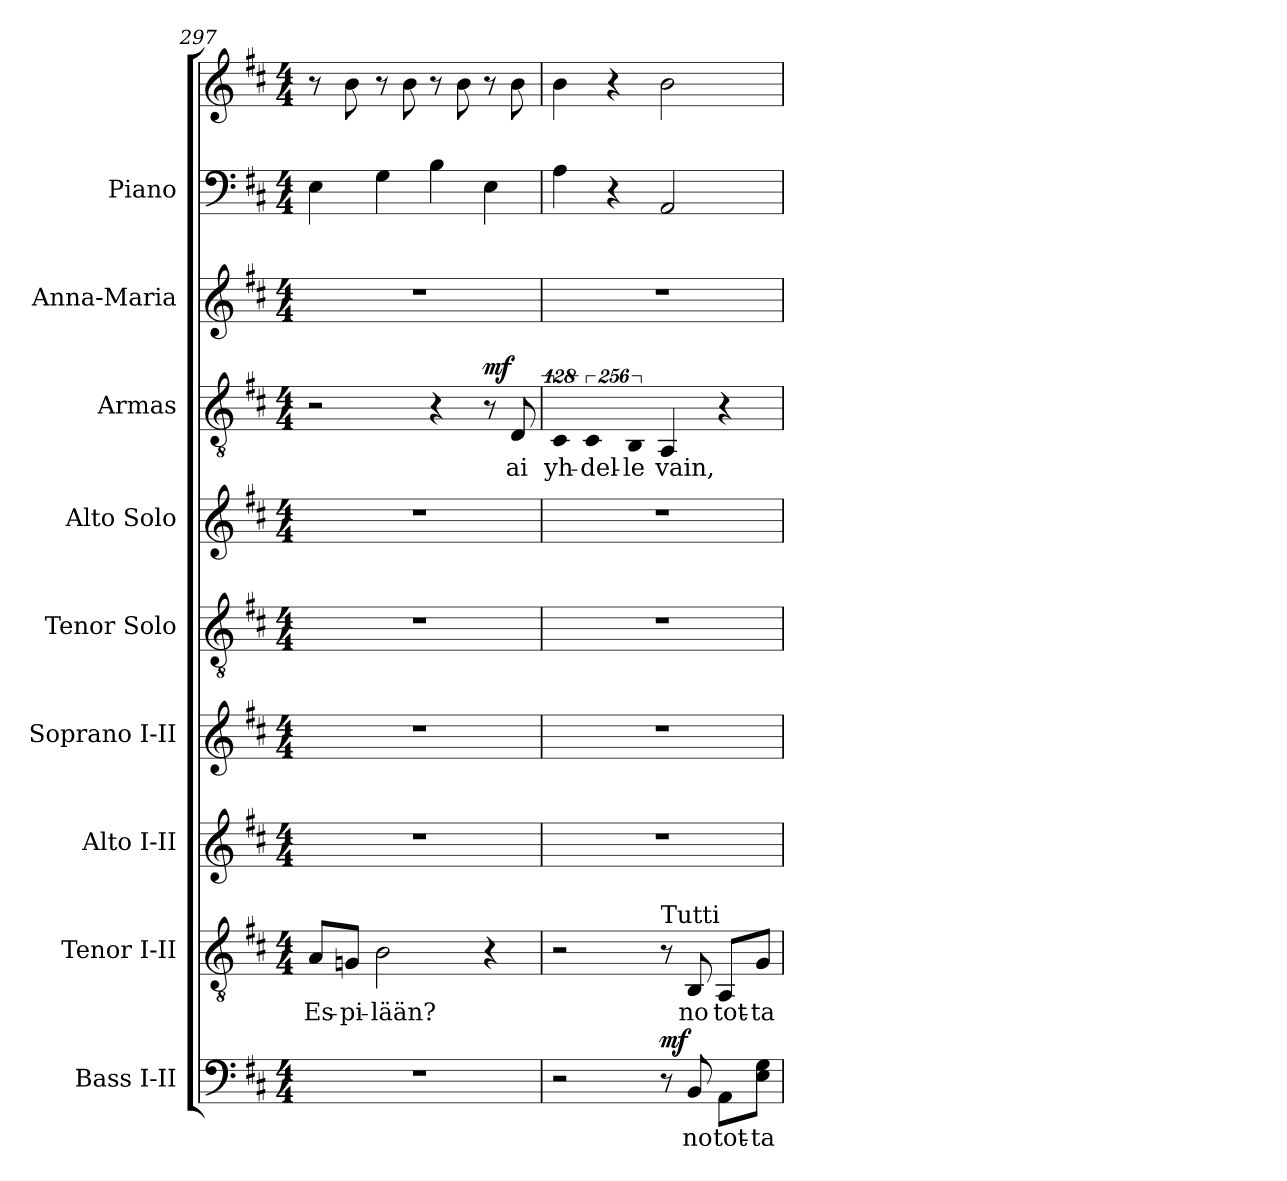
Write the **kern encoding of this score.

**kern	**text	**dynam	**kern	**text	**kern	**kern	**kern	**kern	**kern	**text	**dynam	**kern	**kern	**kern
*part9	*part9	*part9	*part8	*part8	*part7	*part6	*part5	*part4	*part3	*part3	*part3	*part2	*part1	*part1
*staff10	*staff10	*staff10	*staff9	*staff9	*staff8	*staff7	*staff6	*staff5	*staff4	*staff4	*staff4	*staff3	*staff2	*staff1
*I"Bass I-II	*	*	*I"Tenor I-II	*	*I"Alto I-II	*I"Soprano I-II	*I"Tenor Solo	*I"Alto Solo	*I"Armas	*	*	*I"Anna-Maria	*I"Piano	*
*I'B.	*	*	*I'T.	*	*I'A.	*I'S.	*I'T. Solo	*I'A. Solo	*I'Armas	*	*	*I'A-M	*I'Pno.	*
*clefF4	*	*	*clefGv2	*	*clefG2	*clefG2	*clefGv2	*clefG2	*clefGv2	*	*	*clefG2	*clefF4	*clefG2
*	*	*	*ITrd7c12	*	*	*	*ITrd7c12	*	*ITrd7c12	*	*	*	*	*
*k[f#c#]	*	*	*k[f#c#]	*	*k[f#c#]	*k[f#c#]	*k[f#c#]	*k[f#c#]	*k[f#c#]	*	*	*k[f#c#]	*k[f#c#]	*k[f#c#]
*D:	*	*	*D:	*	*D:	*D:	*D:	*D:	*D:	*	*	*D:	*D:	*D:
*M4/4	*	*	*M4/4	*	*M4/4	*M4/4	*M4/4	*M4/4	*M4/4	*	*	*M4/4	*M4/4	*M4/4
=297	=297	=297	=297	=297	=297	=297	=297	=297	=297	=297	=297	=297	=297	=297
!	!	!	!	!LO:LY:b:color=#000000	!	!	!	!	!	!	!	!	!	!
1r	.	.	8AAi/L	Es-	1r	1r	1r	1r	2r	.	.	1r	4Ei\	8r
!	!	!	!	!LO:LY:b:color=#000000	!	!	!	!	!	!	!	!	!	!
.	.	.	8GGni/J	-pi-	.	.	.	.	.	.	.	.	.	8bi\
!	!	!	!	!LO:LY:b:color=#000000	!	!	!	!	!	!	!	!	!	!
.	.	.	2BBi\	-lään?	.	.	.	.	.	.	.	.	4Gi\	8r
.	.	.	.	.	.	.	.	.	.	.	.	.	.	8bi\
.	.	.	.	.	.	.	.	.	4r	.	.	.	4Bi\	8r
.	.	.	.	.	.	.	.	.	.	.	.	.	.	8bi\
.	.	.	4r	.	.	.	.	.	8r	.	mf	.	4Ei\	8r
!	!	!	!	!	!	!	!	!	!	!LO:LY:b:color=#000000	!	!	!	!
.	.	.	.	.	.	.	.	.	8DDi/	ai	.	.	.	8bi\
=298	=298	=298	=298	=298	=298	=298	=298	=298	=298	=298	=298	=298	=298	=298
!	!	!	!	!	!	!	!	!	!LO:N:vis=4	!	!	!	!	!
!	!	!	!	!	!	!	!	!	!	!LO:LY:b:color=#000000	!	!	!	!
2r	.	.	2r	.	1r	1r	1r	1r	512%85CC#i/	yh-	.	1r	4Ai\	4bi\
!	!	!	!	!	!	!	!	!	!LO:N:vis=4	!	!	!	!	!
!	!	!	!	!	!	!	!	!	!	!LO:LY:b:color=#000000	!	!	!	!
.	.	.	.	.	.	.	.	.	1024%171CC#i/	-del-	.	.	.	.
.	.	.	.	.	.	.	.	.	.	.	.	.	4r	4r
!	!	!	!	!	!	!	!	!	!LO:N:vis=4	!	!	!	!	!
!	!	!	!	!	!	!	!	!	!	!LO:LY:b:color=#000000	!	!	!	!
.	.	.	.	.	.	.	.	.	1024%171BBBi/	-le	.	.	.	.
!	!	!	!LO:TX:a:t=Tutti	!	!	!	!	!	!	!	!	!	!	!
!	!	!	!	!	!	!	!	!	!	!LO:LY:b:color=#000000	!	!	!	!
8r	.	mf	8r	.	.	.	.	.	4AAAi/	vain,	.	.	2AAi/	2bi\
!	!LO:LY:b:color=#000000	!	!	!	!	!	!	!	!	!	!	!	!	!
!	!	!	!	!LO:LY:b:color=#000000	!	!	!	!	!	!	!	!	!	!
8BBi/	no	.	8BBBi/	no	.	.	.	.	.	.	.	.	.	.
!	!LO:LY:b:color=#000000	!	!	!	!	!	!	!	!	!	!	!	!	!
!	!	!	!	!LO:LY:b:color=#000000	!	!	!	!	!	!	!	!	!	!
8AAi\L	tot-	.	8AAAi/L	tot-	.	.	.	.	4r	.	.	.	.	.
!	!LO:LY:b:color=#000000	!	!	!	!	!	!	!	!	!	!	!	!	!
!	!	!	!	!LO:LY:b:color=#000000	!	!	!	!	!	!	!	!	!	!
8Ei\ 8GiJ	-ta-	.	8GGi/J	-ta-	.	.	.	.	.	.	.	.	.	.
=	=	=	=	=	=	=	=	=	=	=	=	=	=	=
*-	*-	*-	*-	*-	*-	*-	*-	*-	*-	*-	*-	*-	*-	*-
